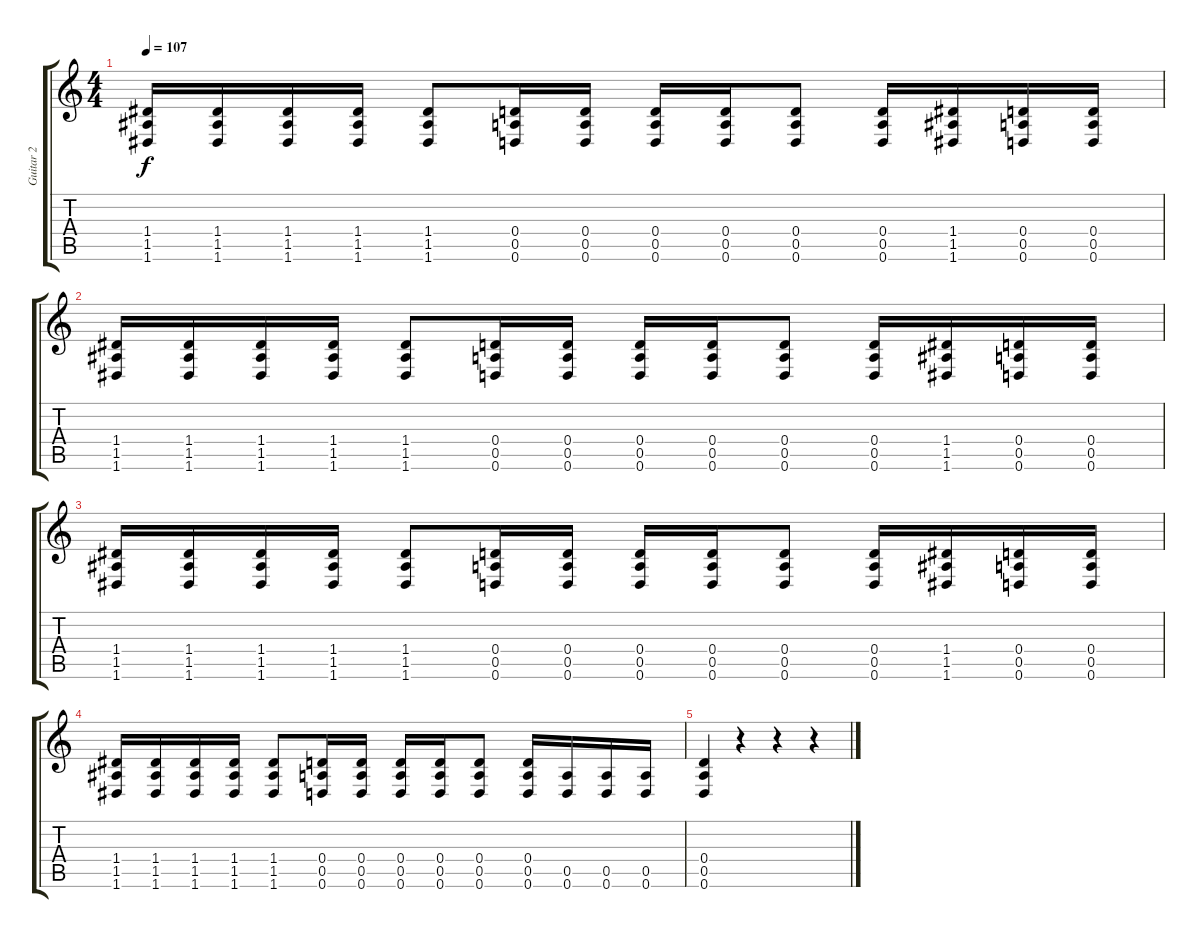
\track ("Guitar 2" "Guitar 2") {instrument distortionguitar}
\staff {score tabs}
\tuning (E4 B3 G3 D3 A2 D2) {hide}
\ts (4 4)
\tempo 107
\clef g2
\ks c
(1.4 1.5 1.6).16{dy f} (1.4 1.5 1.6).16 (1.4 1.5 1.6).16 (1.4 1.5 1.6).16 (1.4 1.5 1.6).8 (0.4 0.5 0.6).16 (0.4 0.5 0.6).16 (0.4 0.5 0.6).16 (0.4 0.5 0.6).16 (0.4 0.5 0.6).8 (0.4 0.5 0.6).16 (1.4 1.5 1.6).16 (0.4 0.5 0.6).16 (0.4 0.5 0.6).16 |
(1.4 1.5 1.6).16 (1.4 1.5 1.6).16 (1.4 1.5 1.6).16 (1.4 1.5 1.6).16 (1.4 1.5 1.6).8 (0.4 0.5 0.6).16 (0.4 0.5 0.6).16 (0.4 0.5 0.6).16 (0.4 0.5 0.6).16 (0.4 0.5 0.6).8 (0.4 0.5 0.6).16 (1.4 1.5 1.6).16 (0.4 0.5 0.6).16 (0.4 0.5 0.6).16 |
(1.4 1.5 1.6).16 (1.4 1.5 1.6).16 (1.4 1.5 1.6).16 (1.4 1.5 1.6).16 (1.4 1.5 1.6).8 (0.4 0.5 0.6).16 (0.4 0.5 0.6).16 (0.4 0.5 0.6).16 (0.4 0.5 0.6).16 (0.4 0.5 0.6).8 (0.4 0.5 0.6).16 (1.4 1.5 1.6).16 (0.4 0.5 0.6).16 (0.4 0.5 0.6).16 |
(1.4 1.5 1.6).16 (1.4 1.5 1.6).16 (1.4 1.5 1.6).16 (1.4 1.5 1.6).16 (1.4 1.5 1.6).8 (0.4 0.5 0.6).16 (0.4 0.5 0.6).16 (0.4 0.5 0.6).16 (0.4 0.5 0.6).16 (0.4 0.5 0.6).8 (0.4 0.5 0.6).16 (0.5 0.6).16 (0.5 0.6).16 (0.5 0.6).16 |
(0.4 0.5 0.6).4 r.4 r.4 r.4
